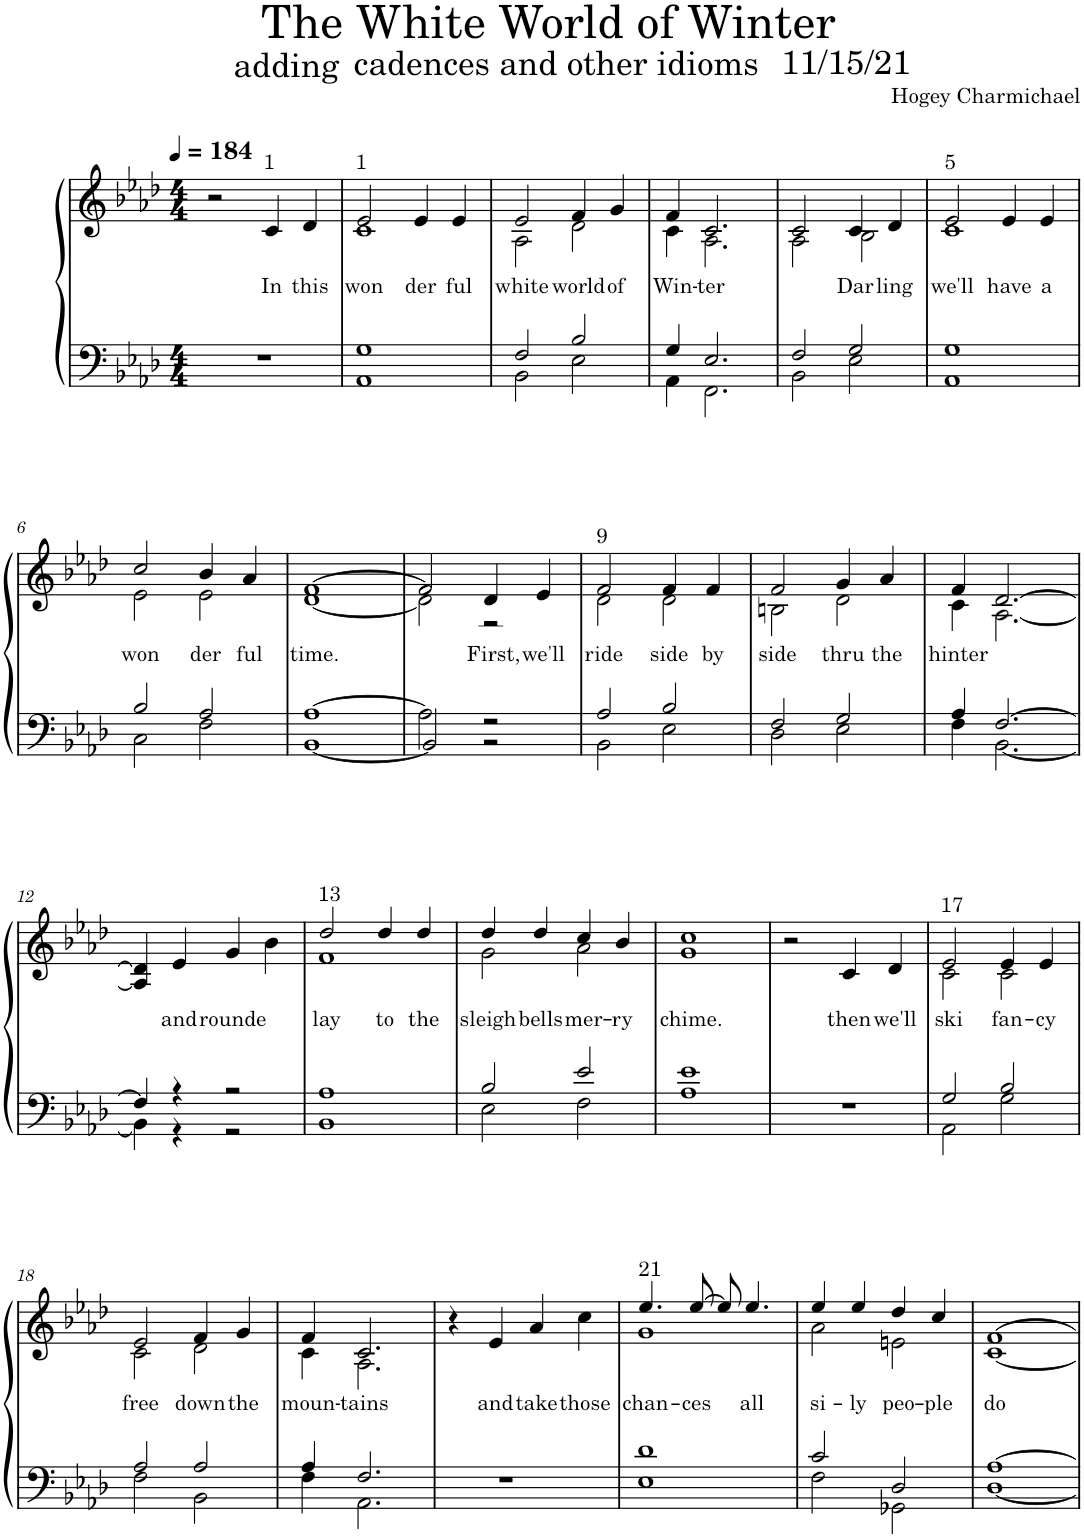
**kern	**kern	**text
*part1	*part1	*part1
*staff2	*staff1	*staff1
*I"Piano	*	*
*I'Pno.	*	*
*clefF4	*clefG2	*
*k[b-e-a-d-]	*k[b-e-a-d-]	*
*M4/4	*M4/4	*
*MM184	*MM184	*
=	=	=
1r	2r	.
!	!LO:TX:a:t=1	!
!	!	!LO:LY:b
.	4c/	In
!	!	!LO:LY:b
.	4d-/	this
=1	=1	=1
*^	*^	*
!	!	!LO:TX:a:t=1	!	!
!	!	!	!	!LO:LY:b
1G	1AA-	2e-/	1c	won
!	!	!	!	!LO:LY:b
.	.	4e-/	.	der
!	!	!	!	!LO:LY:b
.	.	4e-/	.	ful
=2	=2	=2	=2	=2
!	!	!	!	!LO:LY:b
2F/	2BB-\	2e-/	2A-\	white
!	!	!	!	!LO:LY:b
2B-/	2E-\	4f/	2d-\	world
!	!	!	!	!LO:LY:b
.	.	4g/	.	of
=3	=3	=3	=3	=3
!	!	!	!	!LO:LY:b
4G/	4AA-\	4f/	4c\	Win-
!	!	!	!	!LO:LY:b
2.E-/	2.FF\	2.c/	2.A-\	-ter
=4	=4	=4	=4	=4
2F/	2BB-\	2c/	2A-\	.
!	!	!	!	!LO:LY:b
2G/	2E-\	4c/	2B-\	Dar
!	!	!	!	!LO:LY:b
.	.	4d-/	.	ling
=5	=5	=5	=5	=5
!	!	!LO:TX:a:t=5	!	!
!	!	!	!	!LO:LY:b
1G	1AA-	2e-/	1c	we'll
!	!	!	!	!LO:LY:b
.	.	4e-/	.	have
!	!	!	!	!LO:LY:b
.	.	4e-/	.	a
!!LO:LB:g=z	!!
=6	=6	=6	=6	=6
!	!	!	!	!LO:LY:b
2B-/	2C\	2cc/	2e-\	won
!	!	!	!	!LO:LY:b
2A-/	2F\	4b-/	2e-\	der
!	!	!	!	!LO:LY:b
.	.	4a-/	.	ful
=7	=7	=7	=7	=7
!	!	!	!	!LO:LY:b
[1A-	[1BB-	[1f	[1d-	time.
=8	=8	=8	=8	=8
2BB-/]	2A-\]	2f/]	2d-\]	.
!	!	!	!	!LO:LY:b
2r	2r	4d-/	2r	First,
!	!	!	!	!LO:LY:b
.	.	4e-/	.	we'll
=9	=9	=9	=9	=9
!	!	!LO:TX:a:t=9	!	!
!	!	!	!	!LO:LY:b
2A-/	2BB-\	2f/	2d-\	ride
!	!	!	!	!LO:LY:b
2B-/	2E-\	4f/	2d-\	side
!	!	!	!	!LO:LY:b
.	.	4f/	.	by
=10	=10	=10	=10	=10
!	!	!	!	!LO:LY:b
2F/	2D-\	2f/	2Bn\	side
!	!	!	!	!LO:LY:b
2G/	2E-\	4g/	2d-\	thru
!	!	!	!	!LO:LY:b
.	.	4a-/	.	the
=11	=11	=11	=11	=11
!	!	!	!	!LO:LY:b
4A-/	4F\	4f/	4c\	hinter
[2.F/	[2.BB-\	[2.d-/	[2.A-\	.
*	*	*v	*v	*
!!LO:LB:g=z
=12	=12	=12	=12
4F/]	4BB-\]	4A-/] 4d-/]	.
!	!	!	!LO:LY:b
4r	4r	4e-/	and
!	!	!	!LO:LY:b
2r	2r	4g/	rounde
.	.	4b-\	.
=13	=13	=13	=13
!	!	!LO:TX:a:t=13	!
!	!	!	!LO:LY:b
*	*	*^	*
1A-	1BB-	2dd-/	1f	lay
!	!	!	!	!LO:LY:b
.	.	4dd-/	.	to
!	!	!	!	!LO:LY:b
.	.	4dd-/	.	the
=14	=14	=14	=14	=14
!	!	!	!	!LO:LY:b
2B-/	2E-\	4dd-/	2g\	sleigh
!	!	!	!	!LO:LY:b
.	.	4dd-/	.	bells
!	!	!	!	!LO:LY:b
2e-/	2F\	4cc/	2a-\	mer-
!	!	!	!	!LO:LY:b
.	.	4b-/	.	-ry
=15	=15	=15	=15	=15
!	!	!	!	!LO:LY:b
1e-	1A-	1cc	1g	chime.
*v	*v	*	*	*
*	*v	*v	*
=16	=16	=16
1r	2r	.
!	!	!LO:LY:b
.	4c/	then
!	!	!LO:LY:b
.	4d-/	we'll
=17	=17	=17
*^	*	*
!	!	!LO:TX:a:t=17	!
!	!	!	!LO:LY:b
*	*	*^	*
2G/	2AA-\	2e-/	2c\	ski
!	!	!	!	!LO:LY:b
2B-/	2G\	4e-/	2c\	fan-
!	!	!	!	!LO:LY:b
.	.	4e-/	.	-cy
!!LO:LB:g=z	!!
=18	=18	=18	=18	=18
!	!	!	!	!LO:LY:b
2A-/	2F\	2e-/	2c\	free
!	!	!	!	!LO:LY:b
2A-/	2BB-\	4f/	2d-\	down
!	!	!	!	!LO:LY:b
.	.	4g/	.	the
=19	=19	=19	=19	=19
!	!	!	!	!LO:LY:b
4A-/	4F\	4f/	4c\	moun-
!	!	!	!	!LO:LY:b
2.F/	2.AA-\	2.c/	2.A-\	-tains
*v	*v	*	*	*
*	*v	*v	*
=20	=20	=20
1r	4r	.
!	!	!LO:LY:b
.	4e-/	and
!	!	!LO:LY:b
.	4a-/	take
!	!	!LO:LY:b
.	4cc\	those
=21	=21	=21
*^	*	*
!	!	!LO:TX:a:t=21	!
!	!	!	!LO:LY:b
*	*	*^	*
1d-	1E-	4.ee-/	1g	chan-
!	!	!	!	!LO:LY:b
.	.	[8ee-/	.	-ces
.	.	8ee-/]	.	.
!	!	!	!	!LO:LY:b
.	.	4.ee-/	.	all
=22	=22	=22	=22	=22
!	!	!	!	!LO:LY:b
2c/	2F\	4ee-/	2a-\	si-
!	!	!	!	!LO:LY:b
.	.	4ee-/	.	-ly
!	!	!	!	!LO:LY:b
2D-/	2GG-X\	4dd-/	2en\	peo-
!	!	!	!	!LO:LY:b
.	.	4cc/	.	-ple
=23	=23	=23	=23	=23
!	!	!	!	!LO:LY:b
[1A-	[1D-	[1f	[1c	do
*v	*v	*	*	*
*	*v	*v	*
=	=	=
*-	*-	*-
